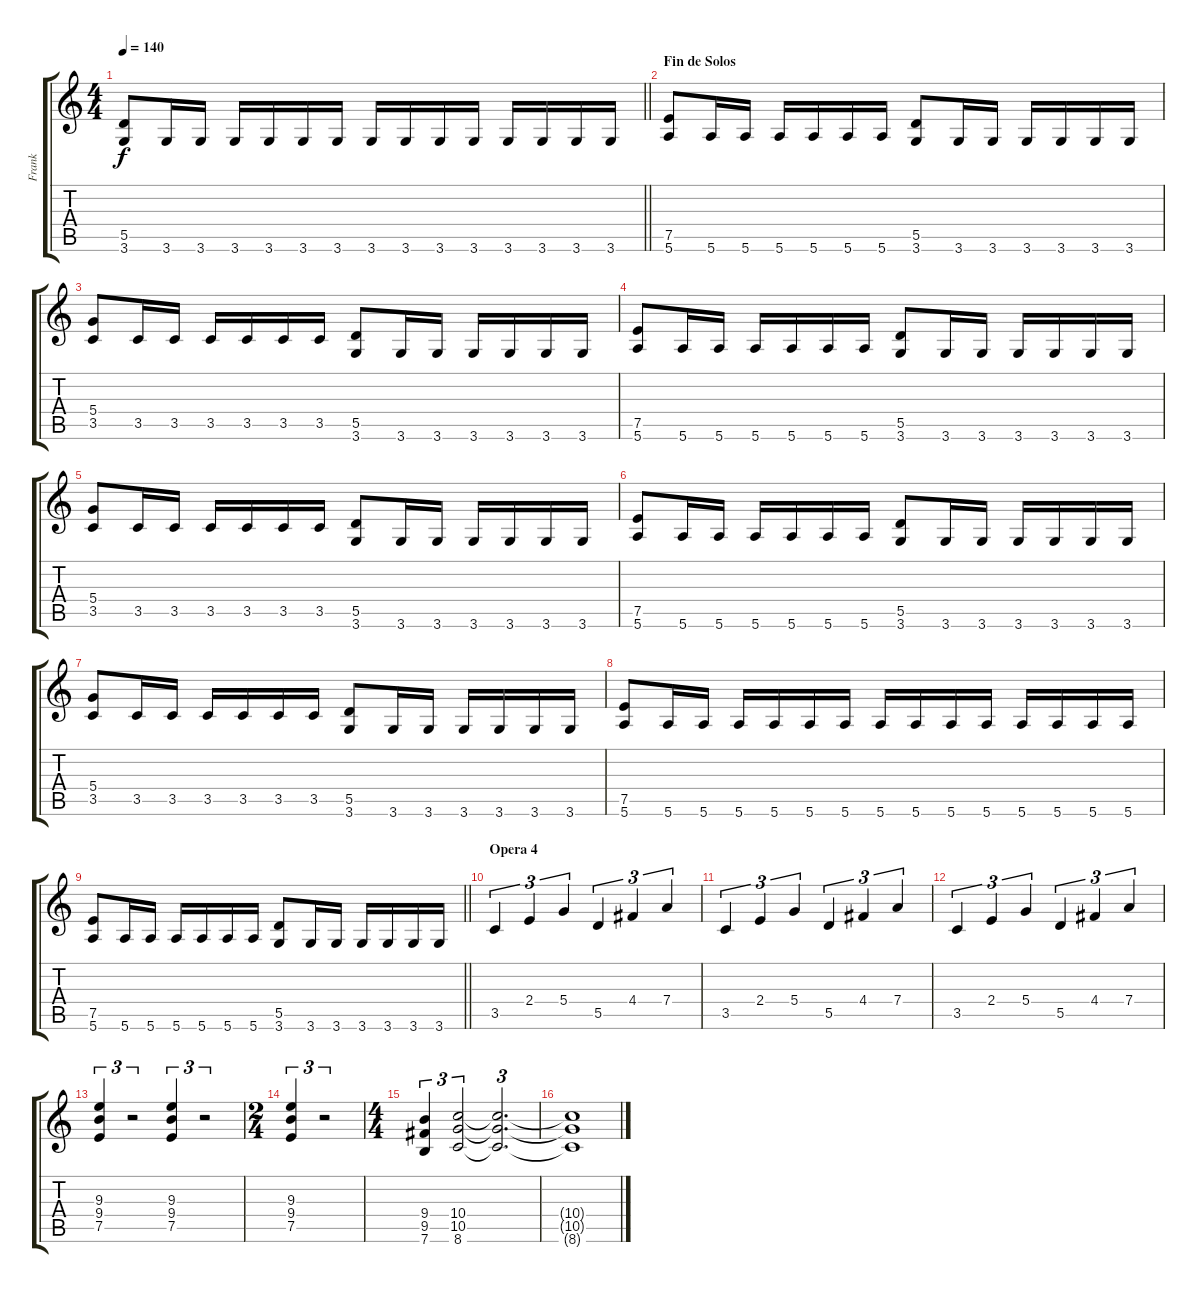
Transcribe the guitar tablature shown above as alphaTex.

\track ("Frank" "Frank") {instrument acousticguitarsteel}
\staff {score tabs}
\tuning (E4 B3 G3 D3 A2 E2) {hide}
\ts (4 4)
\tempo 140
\clef g2
\barLineRight lightlight
\ks c
(5.5 3.6).8{dy f} 3.6.16 3.6.16 3.6.16 3.6.16 3.6.16 3.6.16 3.6.16 3.6.16 3.6.16 3.6.16 3.6.16 3.6.16 3.6.16 3.6.16 |
\section ("" "Fin de Solos")
(7.5 5.6).8 5.6.16 5.6.16 5.6.16 5.6.16 5.6.16 5.6.16 (5.5 3.6).8 3.6.16 3.6.16 3.6.16 3.6.16 3.6.16 3.6.16 |
(5.4 3.5).8 3.5.16 3.5.16 3.5.16 3.5.16 3.5.16 3.5.16 (5.5 3.6).8 3.6.16 3.6.16 3.6.16 3.6.16 3.6.16 3.6.16 |
(7.5 5.6).8 5.6.16 5.6.16 5.6.16 5.6.16 5.6.16 5.6.16 (5.5 3.6).8 3.6.16 3.6.16 3.6.16 3.6.16 3.6.16 3.6.16 |
(5.4 3.5).8 3.5.16 3.5.16 3.5.16 3.5.16 3.5.16 3.5.16 (5.5 3.6).8 3.6.16 3.6.16 3.6.16 3.6.16 3.6.16 3.6.16 |
(7.5 5.6).8 5.6.16 5.6.16 5.6.16 5.6.16 5.6.16 5.6.16 (5.5 3.6).8 3.6.16 3.6.16 3.6.16 3.6.16 3.6.16 3.6.16 |
(5.4 3.5).8 3.5.16 3.5.16 3.5.16 3.5.16 3.5.16 3.5.16 (5.5 3.6).8 3.6.16 3.6.16 3.6.16 3.6.16 3.6.16 3.6.16 |
(7.5 5.6).8 5.6.16 5.6.16 5.6.16 5.6.16 5.6.16 5.6.16 5.6.16 5.6.16 5.6.16 5.6.16 5.6.16 5.6.16 5.6.16 5.6.16 |
\barLineRight lightlight
(7.5 5.6).8 5.6.16 5.6.16 5.6.16 5.6.16 5.6.16 5.6.16 (5.5 3.6).8 3.6.16 3.6.16 3.6.16 3.6.16 3.6.16 3.6.16 |
\section ("" "Opera 4")
3.5.4{tu (3 2)} 2.4.4{tu (3 2)} 5.4.4{tu (3 2)} 5.5.4{tu (3 2)} 4.4.4{tu (3 2)} 7.4.4{tu (3 2)} |
3.5.4{tu (3 2)} 2.4.4{tu (3 2)} 5.4.4{tu (3 2)} 5.5.4{tu (3 2)} 4.4.4{tu (3 2)} 7.4.4{tu (3 2)} |
3.5.4{tu (3 2)} 2.4.4{tu (3 2)} 5.4.4{tu (3 2)} 5.5.4{tu (3 2)} 4.4.4{tu (3 2)} 7.4.4{tu (3 2)} |
(9.3 9.4 7.5).4{tu (3 2)} r.2{tu (3 2)} (9.3 9.4 7.5).4{tu (3 2)} r.2{tu (3 2)} |
\ts (2 4)
(9.3 9.4 7.5).4{tu (3 2)} r.2{tu (3 2)} |
\ts (4 4)
(9.4 9.5 7.6).4{tu (3 2)} (10.4 10.5 8.6).2{tu (3 2) volume 0} (10.4{t} 10.5{t} 8.6{t}).2{d tu (3 2)} |
(10.4{t} 10.5{t} 8.6{t}).1
